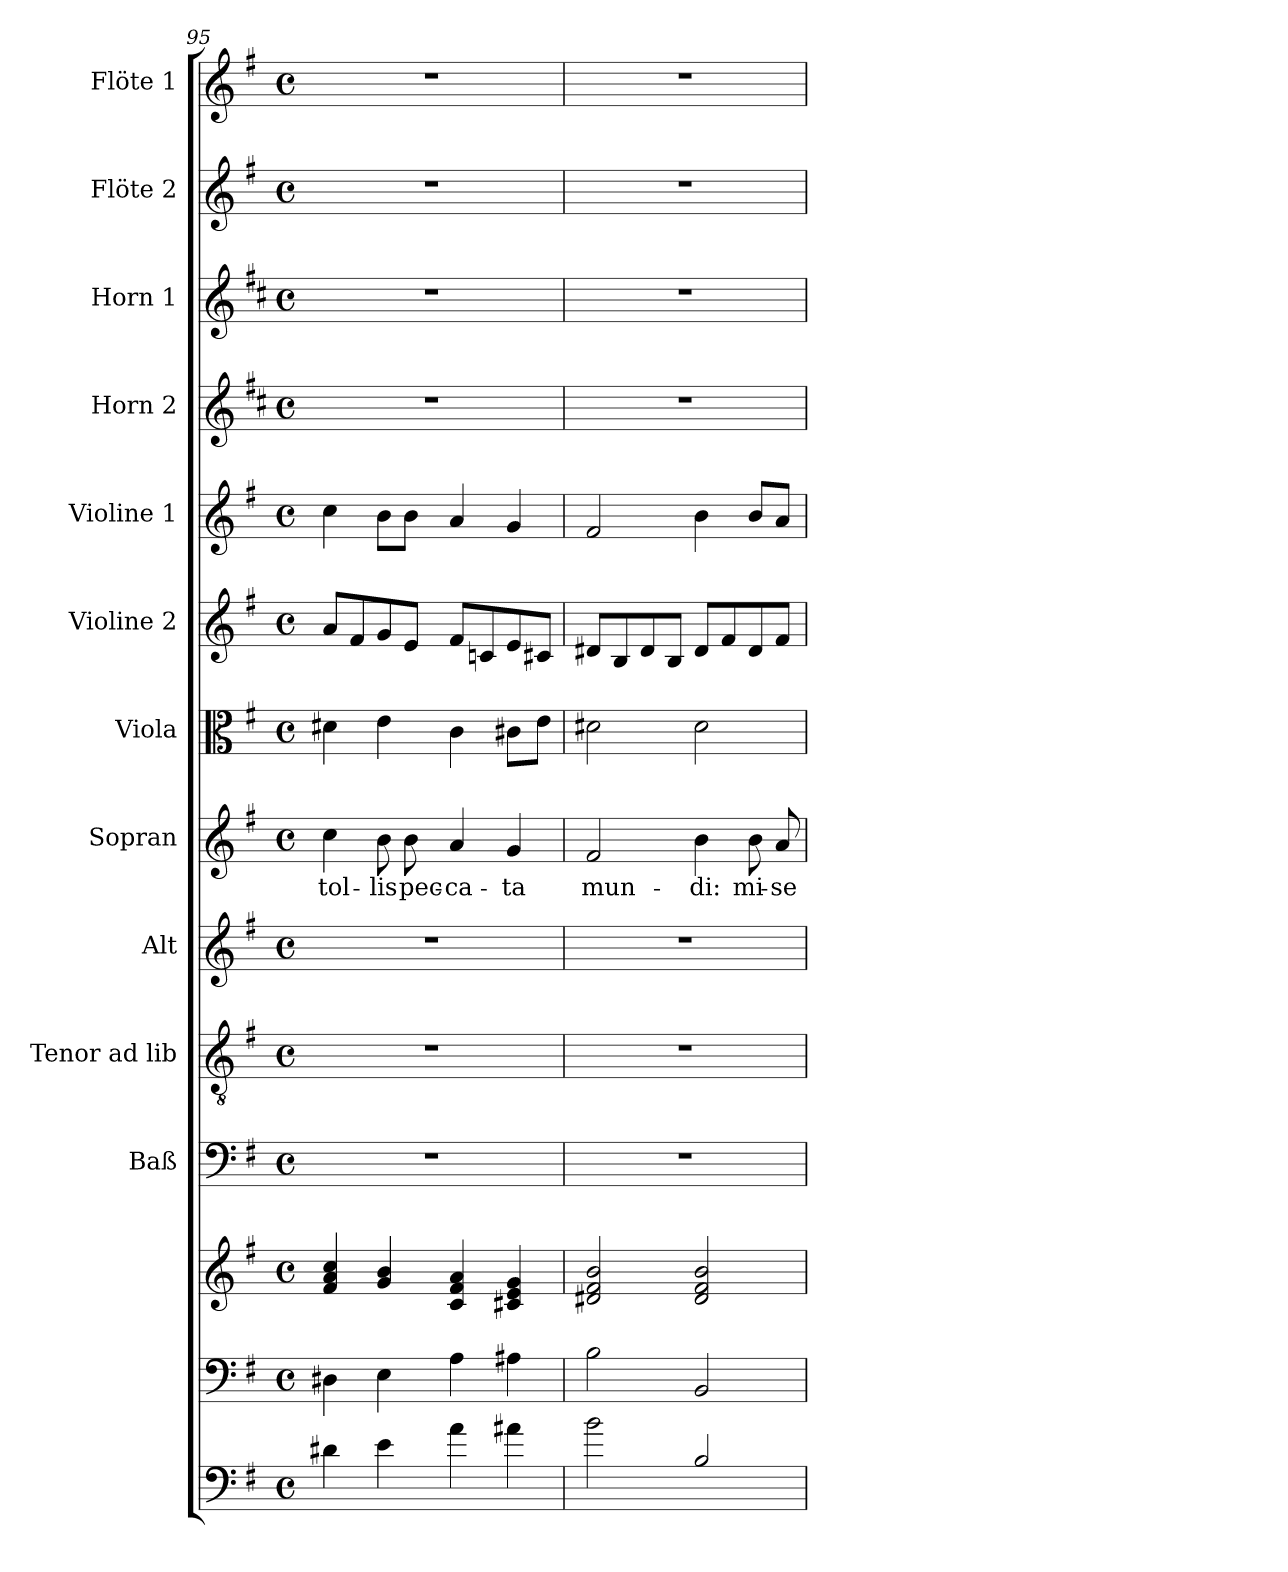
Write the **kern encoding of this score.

**kern	**kern	**kern	**kern	**kern	**kern	**kern	**text	**kern	**kern	**kern	**kern	**kern	**kern	**kern
*part13	*part12	*part12	*part11	*part10	*part9	*part8	*part8	*part7	*part6	*part5	*part4	*part3	*part2	*part1
*staff14	*staff13	*staff12	*staff11	*staff10	*staff9	*staff8	*staff8	*staff7	*staff6	*staff5	*staff4	*staff3	*staff2	*staff1
*	*	*	*I"Baß	*I"Tenor ad lib	*I"Alt	*I"Sopran	*	*I"Viola	*I"Violine 2	*I"Violine 1	*I"Horn 2	*I"Horn 1	*I"Flöte 2	*I"Flöte 1
*	*	*	*I'Baß	*I'Ten	*I'Alt	*I'Sop	*	*I'Vla.	*I'Vln. 2	*I'Vln. 1	*I'Hrn. 2	*I'Hrn. 1	*I'Fl. 2	*I'Fl. 1
*clefF4	*clefF4	*clefG2	*clefF4	*clefGv2	*clefG2	*clefG2	*	*clefC3	*clefG2	*clefG2	*clefG2	*clefG2	*clefG2	*clefG2
*ITrd7c12	*	*	*	*	*	*	*	*	*	*	*ITrd4c7	*ITrd4c7	*	*
*k[f#]	*k[f#]	*k[f#]	*k[f#]	*k[f#]	*k[f#]	*k[f#]	*	*k[f#]	*k[f#]	*k[f#]	*k[f#]	*k[f#]	*k[f#]	*k[f#]
*G:	*G:	*G:	*G:	*G:	*G:	*G:	*	*G:	*G:	*G:	*G:	*G:	*G:	*G:
*M4/4	*M4/4	*M4/4	*M4/4	*M4/4	*M4/4	*M4/4	*	*M4/4	*M4/4	*M4/4	*M4/4	*M4/4	*M4/4	*M4/4
*met(c)	*met(c)	*met(c)	*met(c)	*met(c)	*met(c)	*met(c)	*	*met(c)	*met(c)	*met(c)	*met(c)	*met(c)	*met(c)	*met(c)
=95	=95	=95	=95	=95	=95	=95	=95	=95	=95	=95	=95	=95	=95	=95
!	!	!	!	!	!	!	!LO:LY:b	!	!	!	!	!	!	!
4D#X\	4D#X\	4f#/ 4a/ 4cc/	1r	1r	1r	4cc\	tol-	4d#X\	8a/L	4cc\	1r	1r	1r	1r
.	.	.	.	.	.	.	.	.	8f#/	.	.	.	.	.
!	!	!	!	!	!	!	!LO:LY:b	!	!	!	!	!	!	!
4E\	4E\	4g/ 4b/	.	.	.	8b\	-lis	4e\	8g/	8b\L	.	.	.	.
!	!	!	!	!	!	!	!LO:LY:b	!	!	!	!	!	!	!
.	.	.	.	.	.	8b\	pec-	.	8e/J	8b\J	.	.	.	.
!	!	!	!	!	!	!	!LO:LY:b	!	!	!	!	!	!	!
4A\	4A\	4c/ 4f#/ 4a/	.	.	.	4a/	-ca-	4c\	8f#/L	4a/	.	.	.	.
.	.	.	.	.	.	.	.	.	8cn/	.	.	.	.	.
!	!	!	!	!	!	!	!LO:LY:b	!	!	!	!	!	!	!
4A#X\	4A#X\	4c#X/ 4e/ 4g/	.	.	.	4g/	-ta	8c#X\L	8e/	4g/	.	.	.	.
.	.	.	.	.	.	.	.	8e\J	8c#X/J	.	.	.	.	.
=96	=96	=96	=96	=96	=96	=96	=96	=96	=96	=96	=96	=96	=96	=96
!	!	!	!	!	!	!	!LO:LY:b	!	!	!	!	!	!	!
2B\	2B\	2d#X/ 2f#/ 2b/	1r	1r	1r	2f#/	mun-	2d#X\	8d#X/L	2f#/	1r	1r	1r	1r
.	.	.	.	.	.	.	.	.	8B/	.	.	.	.	.
.	.	.	.	.	.	.	.	.	8d#/	.	.	.	.	.
.	.	.	.	.	.	.	.	.	8B/J	.	.	.	.	.
!	!	!	!	!	!	!	!LO:LY:b	!	!	!	!	!	!	!
2BB/	2BB/	2d#/ 2f#/ 2b/	.	.	.	4b\	-di:	2d#\	8d#/L	4b\	.	.	.	.
.	.	.	.	.	.	.	.	.	8f#/	.	.	.	.	.
!	!	!	!	!	!	!	!LO:LY:b	!	!	!	!	!	!	!
.	.	.	.	.	.	8b\	mi-	.	8d#/	8b/L	.	.	.	.
!	!	!	!	!	!	!	!LO:LY:b	!	!	!	!	!	!	!
.	.	.	.	.	.	8a/	-se-	.	8f#/J	8a/J	.	.	.	.
=	=	=	=	=	=	=	=	=	=	=	=	=	=	=
*-	*-	*-	*-	*-	*-	*-	*-	*-	*-	*-	*-	*-	*-	*-
